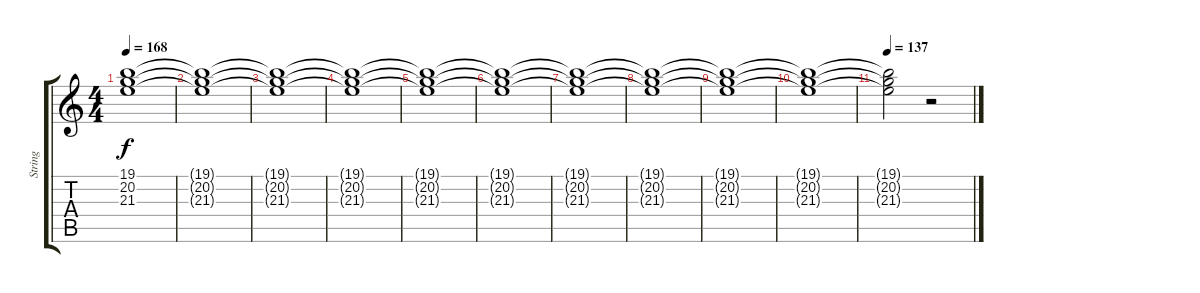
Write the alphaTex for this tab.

\track ("String" "String") {instrument stringensemble1}
\staff {score tabs}
\tuning (E4 B3 G3 D3 A2 E2) {hide}
\ts (4 4)
\tempo 168
\clef g2
\ks c
(19.1{t} 20.2{t} 21.3{t}).1{dy f} |
(19.1{t} 20.2{t} 21.3{t}).1 |
(19.1{t} 20.2{t} 21.3{t}).1 |
(19.1{t} 20.2{t} 21.3{t}).1 |
(19.1{t} 20.2{t} 21.3{t}).1 |
(19.1{t} 20.2{t} 21.3{t}).1 |
(19.1{t} 20.2{t} 21.3{t}).1 |
(19.1{t} 20.2{t} 21.3{t}).1 |
(19.1{t} 20.2{t} 21.3{t}).1 |
(19.1{t} 20.2{t} 21.3{t}).1 |
\tempo 137
(19.1{t} 20.2{t} 21.3{t}).2 r.2
